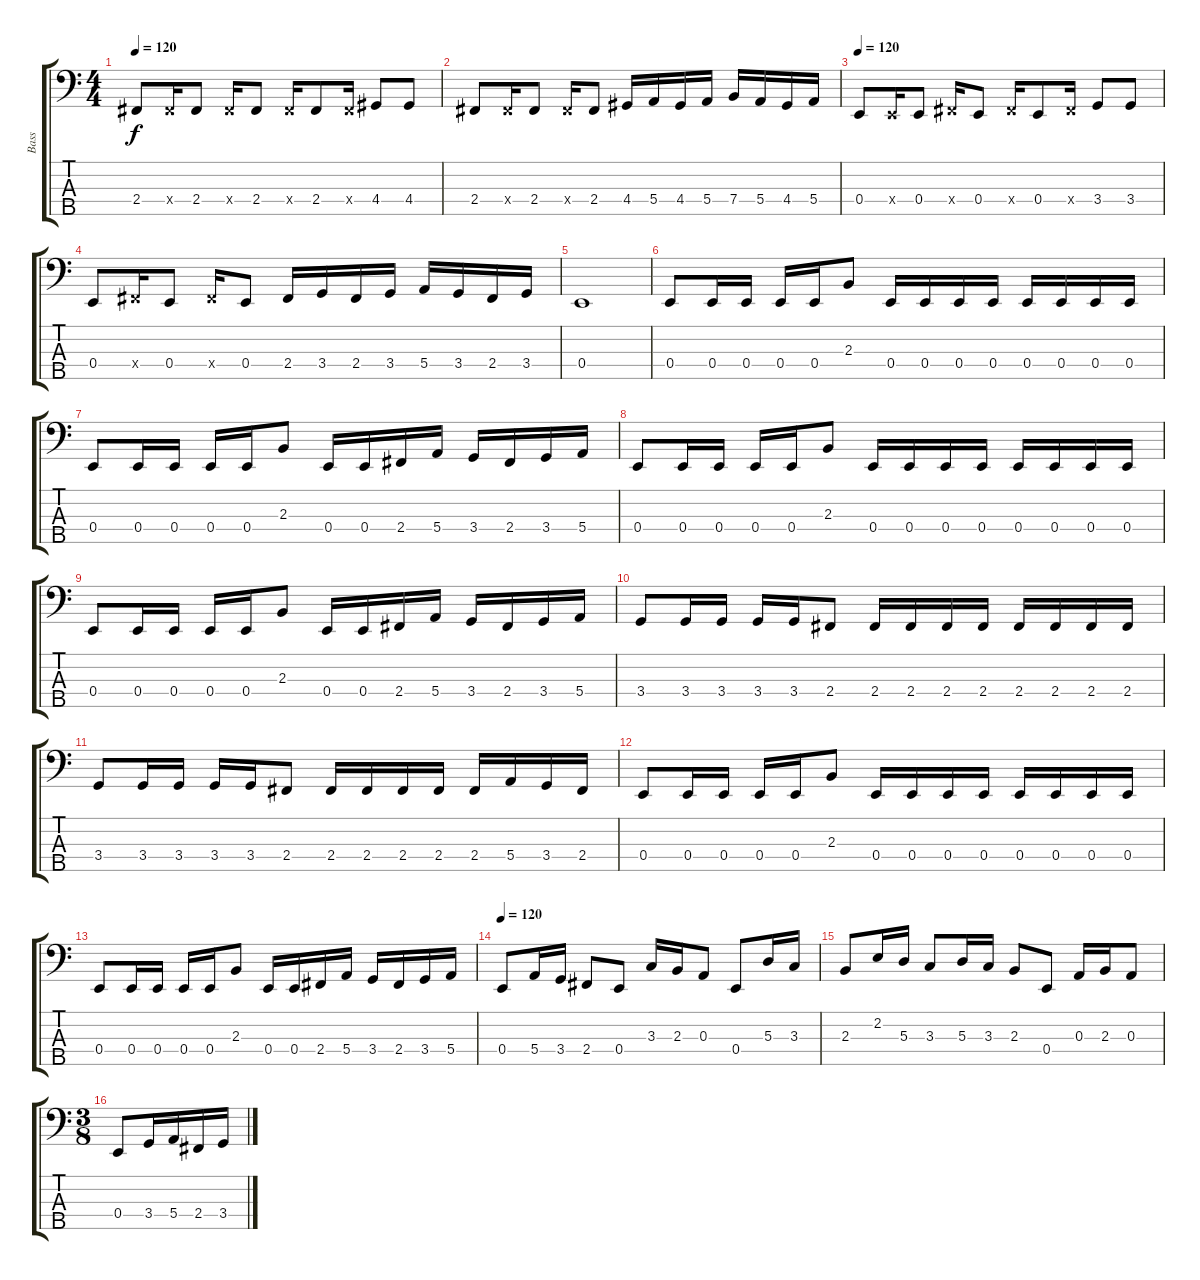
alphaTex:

\track ("Bass" "Bass") {instrument electricbassfinger}
\staff {score tabs}
\tuning (G2 D2 A1 E1 B0) {hide}
\ts (4 4)
\tempo 120
\clef f4
\ks c
2.4.8{dy f instrument electricbassfinger} 2.4{x}.16 2.4.8 2.4{x}.16 2.4.8 2.4{x}.16 2.4.8 2.4{x}.16 4.4.8 4.4.8 |
2.4.8 2.4{x}.16 2.4.8 2.4{x}.16 2.4.8 4.4.16 5.4.16 4.4.16 5.4.16 7.4.16 5.4.16 4.4.16 5.4.16 |
\tempo 120
0.4.8 0.4{x}.16 0.4.8 2.4{x}.16 0.4.8 2.4{x}.16 0.4.8 2.4{x}.16 3.4.8 3.4.8 |
0.4.8 2.4{x}.16 0.4.8 2.4{x}.16 0.4.8 2.4.16 3.4.16 2.4.16 3.4.16 5.4.16 3.4.16 2.4.16 3.4.16 |
0.4.1 |
0.4.8 0.4.16 0.4.16 0.4.16 0.4.16 2.3.8 0.4.16 0.4.16 0.4.16 0.4.16 0.4.16 0.4.16 0.4.16 0.4.16 |
0.4.8 0.4.16 0.4.16 0.4.16 0.4.16 2.3.8 0.4.16 0.4.16 2.4.16 5.4.16 3.4.16 2.4.16 3.4.16 5.4.16 |
0.4.8 0.4.16 0.4.16 0.4.16 0.4.16 2.3.8 0.4.16 0.4.16 0.4.16 0.4.16 0.4.16 0.4.16 0.4.16 0.4.16 |
0.4.8 0.4.16 0.4.16 0.4.16 0.4.16 2.3.8 0.4.16 0.4.16 2.4.16 5.4.16 3.4.16 2.4.16 3.4.16 5.4.16 |
3.4.8 3.4.16 3.4.16 3.4.16 3.4.16 2.4.8 2.4.16 2.4.16 2.4.16 2.4.16 2.4.16 2.4.16 2.4.16 2.4.16 |
3.4.8 3.4.16 3.4.16 3.4.16 3.4.16 2.4.8 2.4.16 2.4.16 2.4.16 2.4.16 2.4.16 5.4.16 3.4.16 2.4.16 |
0.4.8 0.4.16 0.4.16 0.4.16 0.4.16 2.3.8 0.4.16 0.4.16 0.4.16 0.4.16 0.4.16 0.4.16 0.4.16 0.4.16 |
0.4.8 0.4.16 0.4.16 0.4.16 0.4.16 2.3.8 0.4.16 0.4.16 2.4.16 5.4.16 3.4.16 2.4.16 3.4.16 5.4.16 |
\tempo 120
0.4.8 5.4.16 3.4.16 2.4.8 0.4.8 3.3.16 2.3.16 0.3.8 0.4.8 5.3.16 3.3.16 |
2.3.8 2.2.16 5.3.16 3.3.8 5.3.16 3.3.16 2.3.8 0.4.8 0.3.16 2.3.16 0.3.8 |
\ts (3 8)
0.4.8 3.4.16 5.4.16 2.4.16 3.4.16
